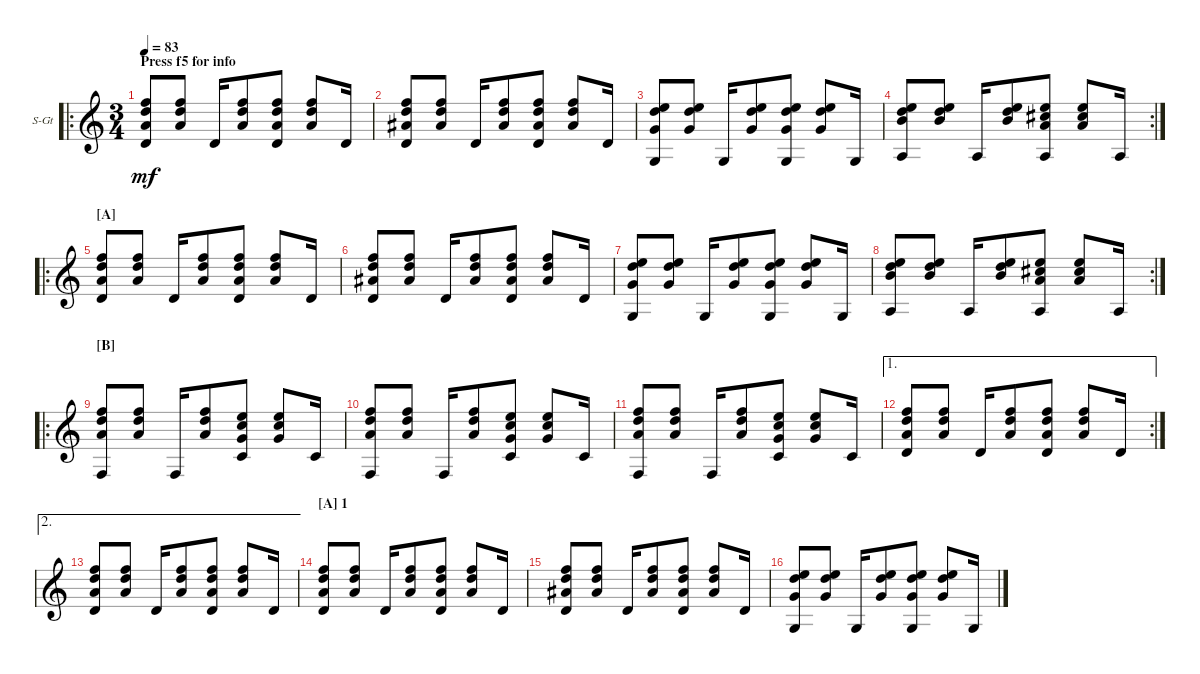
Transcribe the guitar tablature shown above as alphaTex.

\defaultSystemsLayout 4
\bracketExtendMode groupsimilarinstruments
\firstSystemTrackNameOrientation horizontal
\otherSystemsTrackNameOrientation horizontal
\track ("Steel Guitar" "S-Gt") {instrument acousticguitarsteel}
\staff {score}
\tuning (E4 B3 G3 D3 A2 E2)
\ro
\ts (3 4)
\section ("" "Press f5 for info")
\tempo 83
\clef g2
\scale
0.25
\ks c
(1.1 3.2 2.3 0.4).8{dy mf instrument acousticguitarsteel} (1.1 3.2 2.3).8 0.4.16 (1.1 3.2 2.3).8 (1.1 3.2 2.3 0.4).8 (1.1 3.2 2.3).8 0.4.16 |
\scale
0.25 (1.1 3.2 3.3 0.4).8 (1.1 3.2 3.3).8 0.4.16 (1.1 3.2 3.3).8 (1.1 3.2 3.3 0.4).8 (1.1 3.2 3.3).8 0.4.16 |
\scale
0.25 (0.1 3.2 0.3 3.6).8 (0.1 3.2 0.3).8 3.6.16 (0.1 3.2 0.3).8 (0.1 3.2 0.3 3.6).8 (0.1 3.2 0.3).8 3.6.16 |
\rc 2
\scale
0.25 (0.1 3.2 4.3 0.5).8 (0.1 3.2 4.3).8 0.5.16 (0.1 3.2 4.3).8 (0.1 2.2 2.3 0.5).8 (0.1 2.2 2.3).8 0.5.16 |
\ro
\section ("A" "")
\scale
0.25 (1.1 3.2 2.3 0.4).8 (1.1 3.2 2.3).8 0.4.16 (1.1 3.2 2.3).8 (1.1 3.2 2.3 0.4).8 (1.1 3.2 2.3).8 0.4.16 |
\scale
0.25 (1.1 3.2 3.3 0.4).8 (1.1 3.2 3.3).8 0.4.16 (1.1 3.2 3.3).8 (1.1 3.2 3.3 0.4).8 (1.1 3.2 3.3).8 0.4.16 |
\scale
0.25 (0.1 3.2 0.3 3.6).8 (0.1 3.2 0.3).8 3.6.16 (0.1 3.2 0.3).8 (0.1 3.2 0.3 3.6).8 (0.1 3.2 0.3).8 3.6.16 |
\rc 2
\scale
0.25 (0.1 3.2 4.3 0.5).8 (0.1 3.2 4.3).8 0.5.16 (0.1 3.2 4.3).8 (0.1 2.2 2.3 0.5).8 (0.1 2.2 2.3).8 0.5.16 |
\ro
\section ("B" "")
(1.1 3.2 2.3 1.6).8 (1.1 3.2 2.3).8 1.6.16 (1.1 3.2 2.3).8 (0.1 1.2 0.3 3.5).8 (0.1 1.2 0.3).8 3.5.16 |
(1.1 3.2 2.3 1.6).8 (1.1 3.2 2.3).8 1.6.16 (1.1 3.2 2.3).8 (0.1 1.2 0.3 3.5).8 (0.1 1.2 0.3).8 3.5.16 |
(1.1 3.2 2.3 1.6).8 (1.1 3.2 2.3).8 1.6.16 (1.1 3.2 2.3).8 (0.1 1.2 0.3 3.5).8 (0.1 1.2 0.3).8 3.5.16 |
\ae 1
\rc 2
(1.1 3.2 2.3 0.4).8 (1.1 3.2 2.3).8 0.4.16 (1.1 3.2 2.3).8 (1.1 3.2 2.3 0.4).8 (1.1 3.2 2.3).8 0.4.16 |
\ae 2
(1.1 3.2 2.3 0.4).8 (1.1 3.2 2.3).8 0.4.16 (1.1 3.2 2.3).8 (1.1 3.2 2.3 0.4).8 (1.1 3.2 2.3).8 0.4.16 |
\section ("A" "1")
(1.1 3.2 2.3 0.4).8 (1.1 3.2 2.3).8 0.4.16 (1.1 3.2 2.3).8 (1.1 3.2 2.3 0.4).8 (1.1 3.2 2.3).8 0.4.16 |
(1.1 3.2 3.3 0.4).8 (1.1 3.2 3.3).8 0.4.16 (1.1 3.2 3.3).8 (1.1 3.2 3.3 0.4).8 (1.1 3.2 3.3).8 0.4.16 |
(0.1 3.2 0.3 3.6).8 (0.1 3.2 0.3).8 3.6.16 (0.1 3.2 0.3).8 (0.1 3.2 0.3 3.6).8 (0.1 3.2 0.3).8 3.6.16
